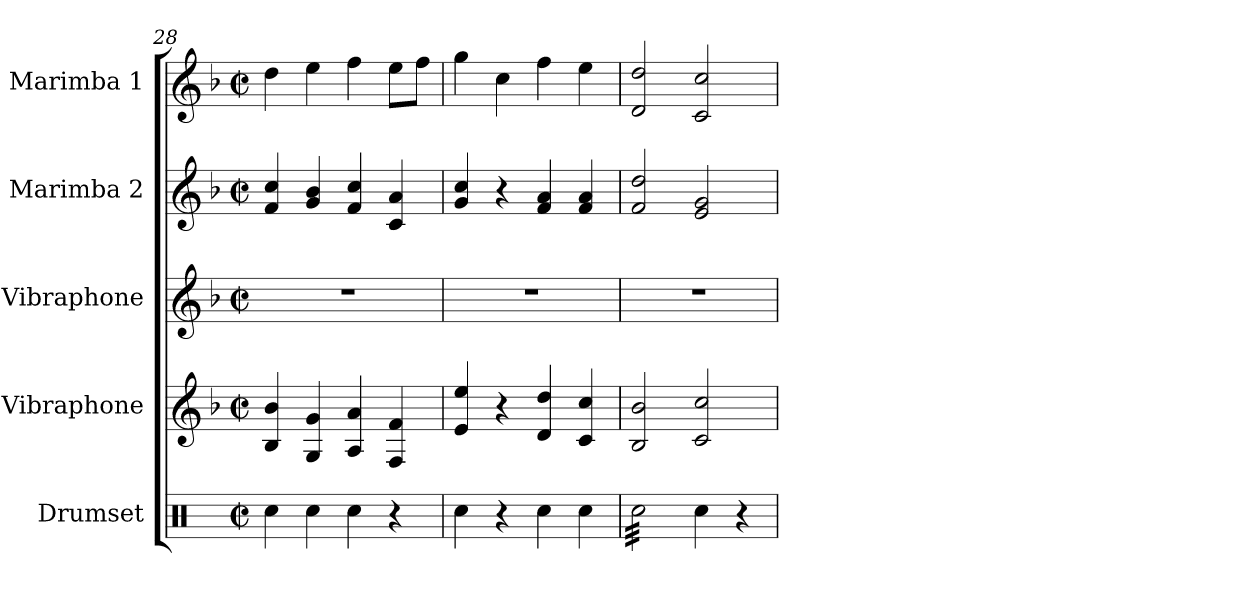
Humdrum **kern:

**kern	**kern	**kern	**kern	**kern
*part5	*part4	*part3	*part2	*part1
*staff5	*staff4	*staff3	*staff2	*staff1
*I"Drumset	*I"Vibraphone	*I"Vibraphone	*I"Marimba 2	*I"Marimba 1
*I'Drs.	*I'Vib.	*I'Vib.	*I'Mrm. 2	*I'Mrm. 1
*clefX	*clefG2	*clefG2	*clefG2	*clefG2
*k[]	*k[b-]	*k[b-]	*k[b-]	*k[b-]
*M2/2	*M2/2	*M2/2	*M2/2	*M2/2
*met(c|)	*met(c|)	*met(c|)	*met(c|)	*met(c|)
=28	=28	=28	=28	=28
4Rcc\	4B-/ 4b-/	1r	4f/ 4cc/	4dd\
4Rcc\	4G/ 4g/	.	4g/ 4b-/	4ee\
4Rcc\	4A/ 4a/	.	4f/ 4cc/	4ff\
4r	4F/ 4f/	.	4c/ 4a/	8ee\L
.	.	.	.	8ff\J
=29	=29	=29	=29	=29
4Rcc\	4e/ 4ee/	1r	4g/ 4cc/	4gg\
4r	4r	.	4r	4cc\
4Rcc\	4d/ 4dd/	.	4f/ 4a/	4ff\
4Rcc\	4c/ 4cc/	.	4f/ 4a/	4ee\
=30	=30	=30	=30	=30
*tremolo	*	*	*	*
32Rcc\LLL	2B-/ 2b-/	1r	2f/ 2dd/	2d/ 2dd/
32Rcc\	.	.	.	.
32Rcc\	.	.	.	.
32Rcc\	.	.	.	.
32Rcc\	.	.	.	.
32Rcc\	.	.	.	.
32Rcc\	.	.	.	.
32Rcc\	.	.	.	.
32Rcc\	.	.	.	.
32Rcc\	.	.	.	.
32Rcc\	.	.	.	.
32Rcc\	.	.	.	.
32Rcc\	.	.	.	.
32Rcc\	.	.	.	.
32Rcc\	.	.	.	.
32Rcc\JJJ	.	.	.	.
*Xtremolo	*	*	*	*
4Rcc\	2c/ 2cc/	.	2e/ 2g/	2c/ 2cc/
4r	.	.	.	.
=	=	=	=	=
*-	*-	*-	*-	*-
